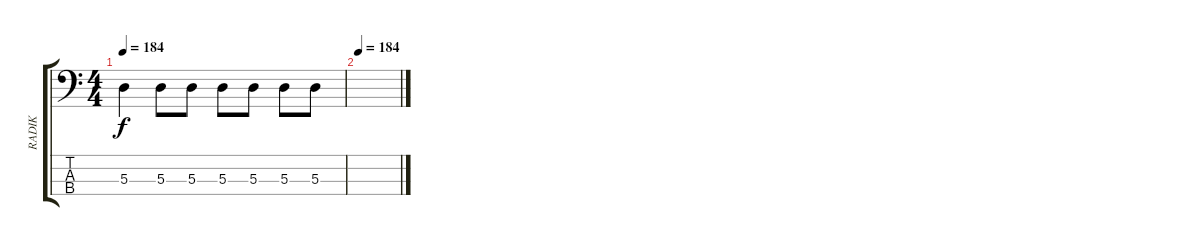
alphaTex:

\track ("RADIK" "RADIK") {instrument electricbasspick}
\staff {score tabs}
\tuning (G2 D2 A1 E1) {hide}
\ts (4 4)
\tempo 184
\clef f4
\ks c
5.3.4{dy f} 5.3.8 5.3.8 5.3.8 5.3.8 5.3.8 5.3.8 |
\tempo 184
